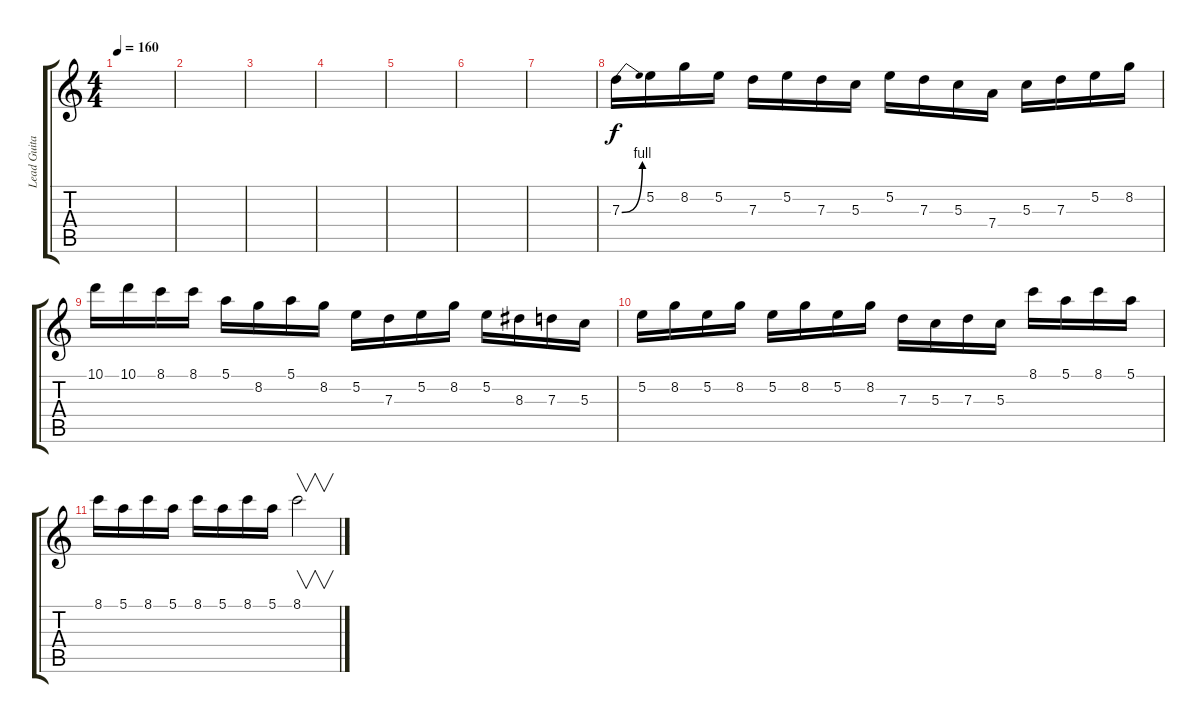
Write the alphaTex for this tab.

\track ("Lead Guitar" "Lead Guita") {instrument distortionguitar}
\staff {score tabs}
\tuning (E4 B3 G3 D3 A2 E2) {hide}
\ts (4 4)
\tempo 160
\clef g2
\ks c
|
|
|
|
|
|
|
7.3{be (bend 0 0 60 4)}.16 5.2.16 8.2.16 5.2.16 7.3.16 5.2.16 7.3.16 5.3.16 5.2.16 7.3.16 5.3.16 7.4.16 5.3.16 7.3.16 5.2.16 8.2.16 |
10.1.16 10.1.16 8.1.16 8.1.16 5.1.16 8.2.16 5.1.16 8.2.16 5.2.16 7.3.16 5.2.16 8.2.16 5.2.16 8.3.16 7.3.16 5.3.16 |
5.2.16 8.2.16 5.2.16 8.2.16 5.2.16 8.2.16 5.2.16 8.2.16 7.3.16 5.3.16 7.3.16 5.3.16 8.1.16 5.1.16 8.1.16 5.1.16 |
8.1.16 5.1.16 8.1.16 5.1.16 8.1.16 5.1.16 8.1.16 5.1.16 8.1.2{v}
